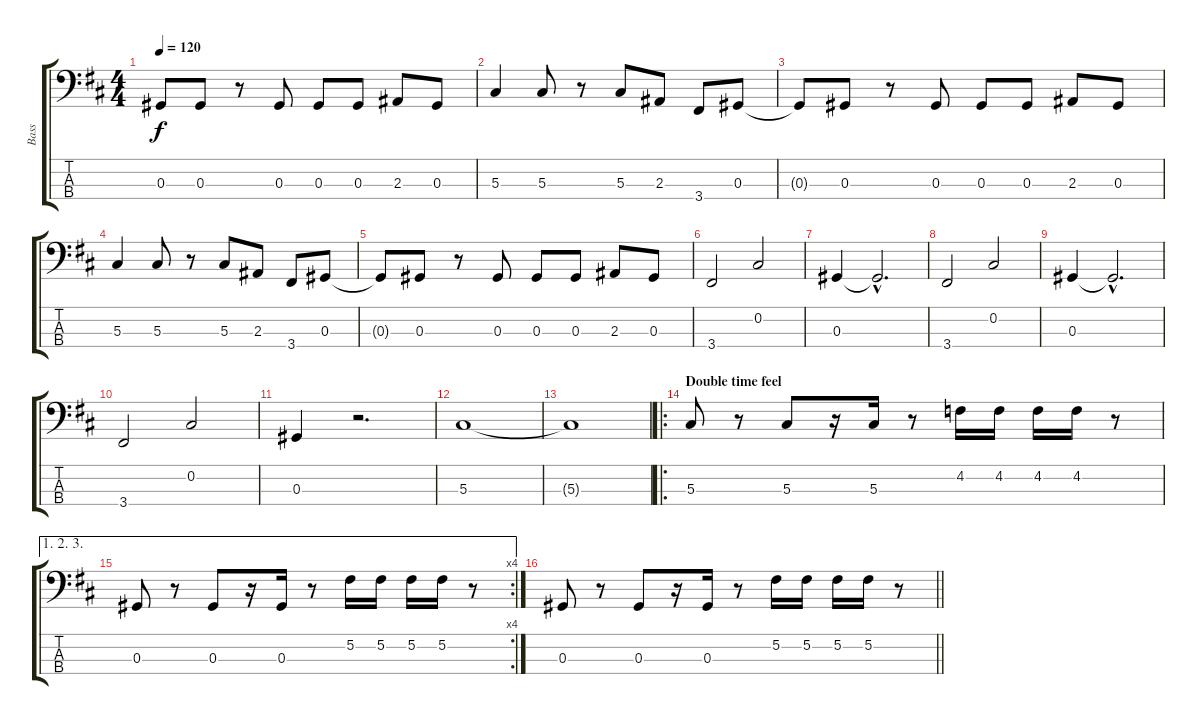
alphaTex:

\track ("Bass" "Bass") {instrument electricbasspick}
\staff {score tabs}
\tuning (Gb2 Db2 Ab1 Eb1) {hide}
\ts (4 4)
\tempo 120
\clef f4
\ks d
0.3{t}.8{dy f} 0.3.8 r.8 0.3.8 0.3.8 0.3.8 2.3.8 0.3.8 |
5.3.4 5.3.8 r.8 5.3.8 2.3.8 3.4.8 0.3.8 |
0.3{t}.8 0.3.8 r.8 0.3.8 0.3.8 0.3.8 2.3.8 0.3.8 |
5.3.4 5.3.8 r.8 5.3.8 2.3.8 3.4.8 0.3.8 |
0.3{t}.8 0.3.8 r.8 0.3.8 0.3.8 0.3.8 2.3.8 0.3.8 |
3.4.2 0.2.2 |
0.3.4 0.3{hac t}.2{d} |
3.4.2 0.2.2 |
0.3.4 0.3{hac t}.2{d} |
3.4.2 0.2.2 |
0.3.4 r.2{d} |
5.3.1 |
5.3{t}.1 |
\ro
\section ("" "Double time feel")
5.3.8 r.8 5.3.8 r.16 5.3.16 r.8 4.2.16 4.2.16 4.2.16 4.2.16 r.8 |
\ae (1 2 3)
\rc 4
0.3.8 r.8 0.3.8 r.16 0.3.16 r.8 5.2.16 5.2.16 5.2.16 5.2.16 r.8 |
\barLineRight lightlight
0.3.8 r.8 0.3.8 r.16 0.3.16 r.8 5.2.16 5.2.16 5.2.16 5.2.16 r.8
